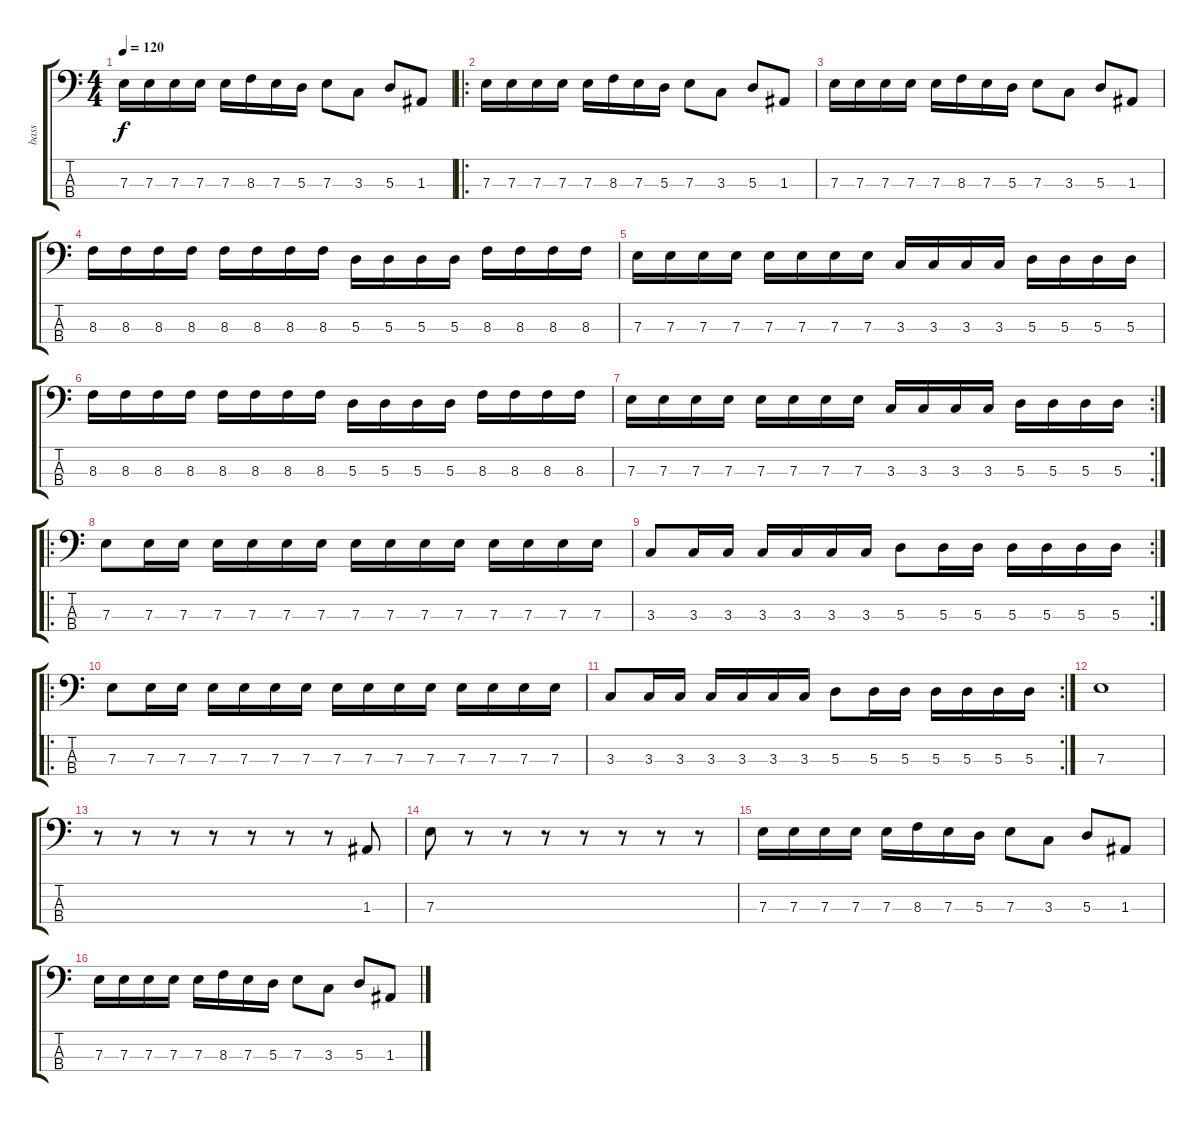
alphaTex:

\track ("bass" "bass") {instrument electricbasspick}
\staff {score tabs}
\tuning (G2 D2 A1 E1) {hide}
\ts (4 4)
\tempo 120
\clef f4
\ks c
7.3.16{dy f} 7.3.16 7.3.16 7.3.16 7.3.16 8.3.16 7.3.16 5.3.16 7.3.8 3.3.8 5.3.8 1.3.8 |
\ro
7.3.16 7.3.16 7.3.16 7.3.16 7.3.16 8.3.16 7.3.16 5.3.16 7.3.8 3.3.8 5.3.8 1.3.8 |
7.3.16 7.3.16 7.3.16 7.3.16 7.3.16 8.3.16 7.3.16 5.3.16 7.3.8 3.3.8 5.3.8 1.3.8 |
8.3.16 8.3.16 8.3.16 8.3.16 8.3.16 8.3.16 8.3.16 8.3.16 5.3.16 5.3.16 5.3.16 5.3.16 8.3.16 8.3.16 8.3.16 8.3.16 |
7.3.16 7.3.16 7.3.16 7.3.16 7.3.16 7.3.16 7.3.16 7.3.16 3.3.16 3.3.16 3.3.16 3.3.16 5.3.16 5.3.16 5.3.16 5.3.16 |
8.3.16 8.3.16 8.3.16 8.3.16 8.3.16 8.3.16 8.3.16 8.3.16 5.3.16 5.3.16 5.3.16 5.3.16 8.3.16 8.3.16 8.3.16 8.3.16 |
\rc 2
7.3.16 7.3.16 7.3.16 7.3.16 7.3.16 7.3.16 7.3.16 7.3.16 3.3.16 3.3.16 3.3.16 3.3.16 5.3.16 5.3.16 5.3.16 5.3.16 |
\ro
7.3.8 7.3.16 7.3.16 7.3.16 7.3.16 7.3.16 7.3.16 7.3.16 7.3.16 7.3.16 7.3.16 7.3.16 7.3.16 7.3.16 7.3.16 |
\rc 2
3.3.8 3.3.16 3.3.16 3.3.16 3.3.16 3.3.16 3.3.16 5.3.8 5.3.16 5.3.16 5.3.16 5.3.16 5.3.16 5.3.16 |
\ro
7.3.8 7.3.16 7.3.16 7.3.16 7.3.16 7.3.16 7.3.16 7.3.16 7.3.16 7.3.16 7.3.16 7.3.16 7.3.16 7.3.16 7.3.16 |
\rc 2
3.3.8 3.3.16 3.3.16 3.3.16 3.3.16 3.3.16 3.3.16 5.3.8 5.3.16 5.3.16 5.3.16 5.3.16 5.3.16 5.3.16 |
7.3.1 |
r.8 r.8 r.8 r.8 r.8 r.8 r.8 1.3.8 |
7.3.8 r.8 r.8 r.8 r.8 r.8 r.8 r.8 |
7.3.16 7.3.16 7.3.16 7.3.16 7.3.16 8.3.16 7.3.16 5.3.16 7.3.8 3.3.8 5.3.8 1.3.8 |
7.3.16 7.3.16 7.3.16 7.3.16 7.3.16 8.3.16 7.3.16 5.3.16 7.3.8 3.3.8 5.3.8 1.3.8
